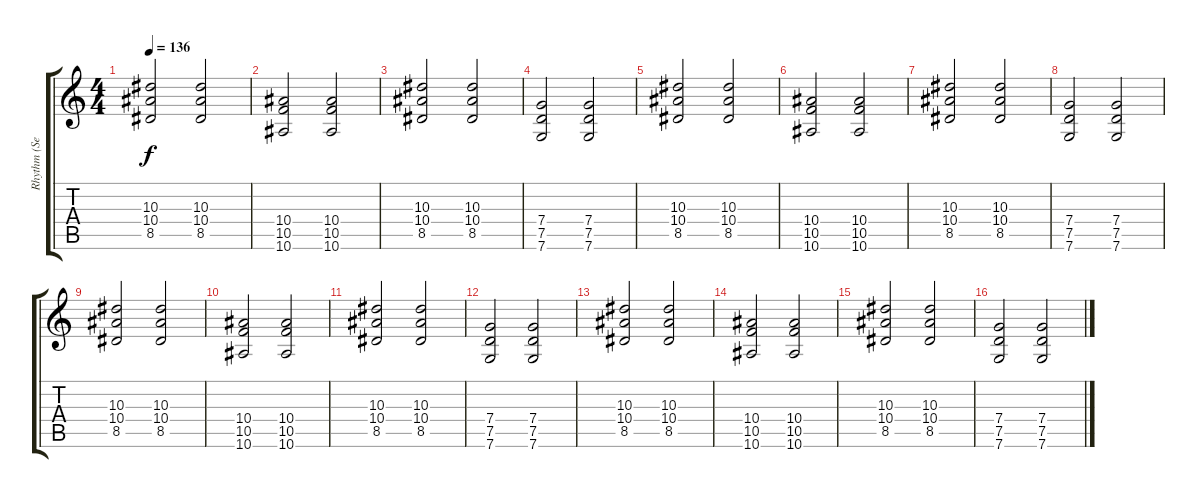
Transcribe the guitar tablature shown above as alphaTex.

\track ("Rhythm (Seri Tankian)" "Rhythm (Se") {instrument overdrivenguitar}
\staff {score tabs}
\tuning (D4 A3 F3 C3 G2 C2) {hide}
\ts (4 4)
\tempo 136
\clef g2
\ks c
(10.3 10.4 8.5).2{dy f} (10.3 10.4 8.5).2 |
(10.4 10.5 10.6).2 (10.4 10.5 10.6).2 |
(10.3 10.4 8.5).2 (10.3 10.4 8.5).2 |
(7.4 7.5 7.6).2 (7.4 7.5 7.6).2 |
(10.3 10.4 8.5).2 (10.3 10.4 8.5).2 |
(10.4 10.5 10.6).2 (10.4 10.5 10.6).2 |
(10.3 10.4 8.5).2 (10.3 10.4 8.5).2 |
(7.4 7.5 7.6).2 (7.4 7.5 7.6).2 |
(10.3 10.4 8.5).2 (10.3 10.4 8.5).2 |
(10.4 10.5 10.6).2 (10.4 10.5 10.6).2 |
(10.3 10.4 8.5).2 (10.3 10.4 8.5).2 |
(7.4 7.5 7.6).2 (7.4 7.5 7.6).2 |
(10.3 10.4 8.5).2 (10.3 10.4 8.5).2 |
(10.4 10.5 10.6).2 (10.4 10.5 10.6).2 |
(10.3 10.4 8.5).2 (10.3 10.4 8.5).2 |
(7.4 7.5 7.6).2 (7.4 7.5 7.6).2
